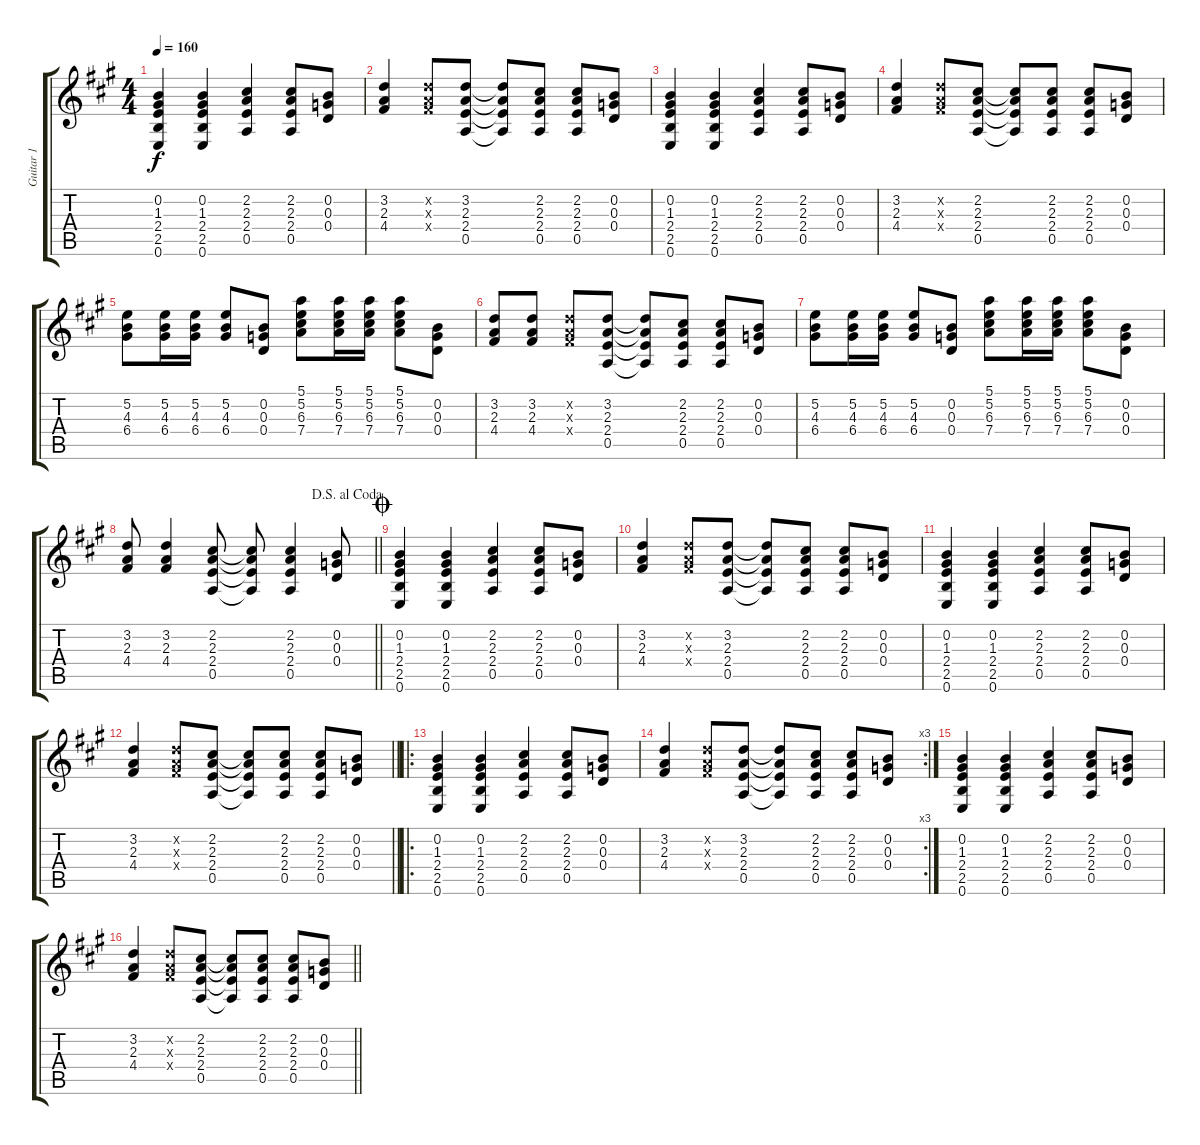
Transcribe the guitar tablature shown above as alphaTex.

\track ("Guitar 1" "Guitar 1") {instrument overdrivenguitar}
\staff {score tabs}
\tuning (E4 B3 G3 D3 A2 E2) {hide}
\ts (4 4)
\tempo 160
\clef g2
\ks a
(0.2 1.3 2.4 2.5 0.6).4{dy f} (0.2 1.3 2.4 2.5 0.6).4 (2.2 2.3 2.4 0.5).4 (2.2 2.3 2.4 0.5).8 (0.2 0.3 0.4).8 |
(3.2 2.3 4.4).4 (3.2{x} 2.3{x} 4.4{x}).8 (3.2 2.3 2.4 0.5).8 (3.2{t} 2.3{t} 2.4{t} 0.5{t}).8 (2.2 2.3 2.4 0.5).8 (2.2 2.3 2.4 0.5).8 (0.2 0.3 0.4).8 |
(0.2 1.3 2.4 2.5 0.6).4 (0.2 1.3 2.4 2.5 0.6).4 (2.2 2.3 2.4 0.5).4 (2.2 2.3 2.4 0.5).8 (0.2 0.3 0.4).8 |
(3.2 2.3 4.4).4 (3.2{x} 2.3{x} 4.4{x}).8 (2.2 2.3 2.4 0.5).8 (2.2{t} 2.3{t} 2.4{t} 0.5{t}).8 (2.2 2.3 2.4 0.5).8 (2.2 2.3 2.4 0.5).8 (0.2 0.3 0.4).8 |
(5.2 4.3 6.4).8 (5.2 4.3 6.4).16 (5.2 4.3 6.4).16 (5.2 4.3 6.4).8 (0.2 0.3 0.4).8 (5.1 5.2 6.3 7.4).8 (5.1 5.2 6.3 7.4).16 (5.1 5.2 6.3 7.4).16 (5.1 5.2 6.3 7.4).8 (0.2 0.3 0.4).8 |
(3.2 2.3 4.4).8 (3.2 2.3 4.4).8 (3.2{x} 2.3{x} 4.4{x}).8 (3.2 2.3 2.4 0.5).8 (3.2{t} 2.3{t} 2.4{t} 0.5{t}).8 (2.2 2.3 2.4 0.5).8 (2.2 2.3 2.4 0.5).8 (0.2 0.3 0.4).8 |
(5.2 4.3 6.4).8 (5.2 4.3 6.4).16 (5.2 4.3 6.4).16 (5.2 4.3 6.4).8 (0.2 0.3 0.4).8 (5.1 5.2 6.3 7.4).8 (5.1 5.2 6.3 7.4).16 (5.1 5.2 6.3 7.4).16 (5.1 5.2 6.3 7.4).8 (0.2 0.3 0.4).8 |
\jump dalsegnoalcoda
\barLineRight lightlight
(3.2 2.3 4.4).8 (3.2 2.3 4.4).4 (2.2 2.3 2.4 0.5).8 (2.2{t} 2.3{t} 2.4{t} 0.5{t}).8 (2.2 2.3 2.4 0.5).4 (0.2 0.3 0.4).8 |
\jump coda
(0.2 1.3 2.4 2.5 0.6).4 (0.2 1.3 2.4 2.5 0.6).4 (2.2 2.3 2.4 0.5).4 (2.2 2.3 2.4 0.5).8 (0.2 0.3 0.4).8 |
(3.2 2.3 4.4).4 (3.2{x} 2.3{x} 4.4{x}).8 (3.2 2.3 2.4 0.5).8 (3.2{t} 2.3{t} 2.4{t} 0.5{t}).8 (2.2 2.3 2.4 0.5).8 (2.2 2.3 2.4 0.5).8 (0.2 0.3 0.4).8 |
(0.2 1.3 2.4 2.5 0.6).4 (0.2 1.3 2.4 2.5 0.6).4 (2.2 2.3 2.4 0.5).4 (2.2 2.3 2.4 0.5).8 (0.2 0.3 0.4).8 |
\barLineRight lightlight
(3.2 2.3 4.4).4 (3.2{x} 2.3{x} 4.4{x}).8 (2.2 2.3 2.4 0.5).8 (2.2{t} 2.3{t} 2.4{t} 0.5{t}).8 (2.2 2.3 2.4 0.5).8 (2.2 2.3 2.4 0.5).8 (0.2 0.3 0.4).8 |
\ro
(0.2 1.3 2.4 2.5 0.6).4 (0.2 1.3 2.4 2.5 0.6).4 (2.2 2.3 2.4 0.5).4 (2.2 2.3 2.4 0.5).8 (0.2 0.3 0.4).8 |
\rc 3
(3.2 2.3 4.4).4 (3.2{x} 2.3{x} 4.4{x}).8 (3.2 2.3 2.4 0.5).8 (3.2{t} 2.3{t} 2.4{t} 0.5{t}).8 (2.2 2.3 2.4 0.5).8 (2.2 2.3 2.4 0.5).8 (0.2 0.3 0.4).8 |
(0.2 1.3 2.4 2.5 0.6).4 (0.2 1.3 2.4 2.5 0.6).4 (2.2 2.3 2.4 0.5).4 (2.2 2.3 2.4 0.5).8 (0.2 0.3 0.4).8 |
\barLineRight lightlight
(3.2 2.3 4.4).4 (3.2{x} 2.3{x} 4.4{x}).8 (2.2 2.3 2.4 0.5).8 (2.2{t} 2.3{t} 2.4{t} 0.5{t}).8 (2.2 2.3 2.4 0.5).8 (2.2 2.3 2.4 0.5).8 (0.2 0.3 0.4).8
